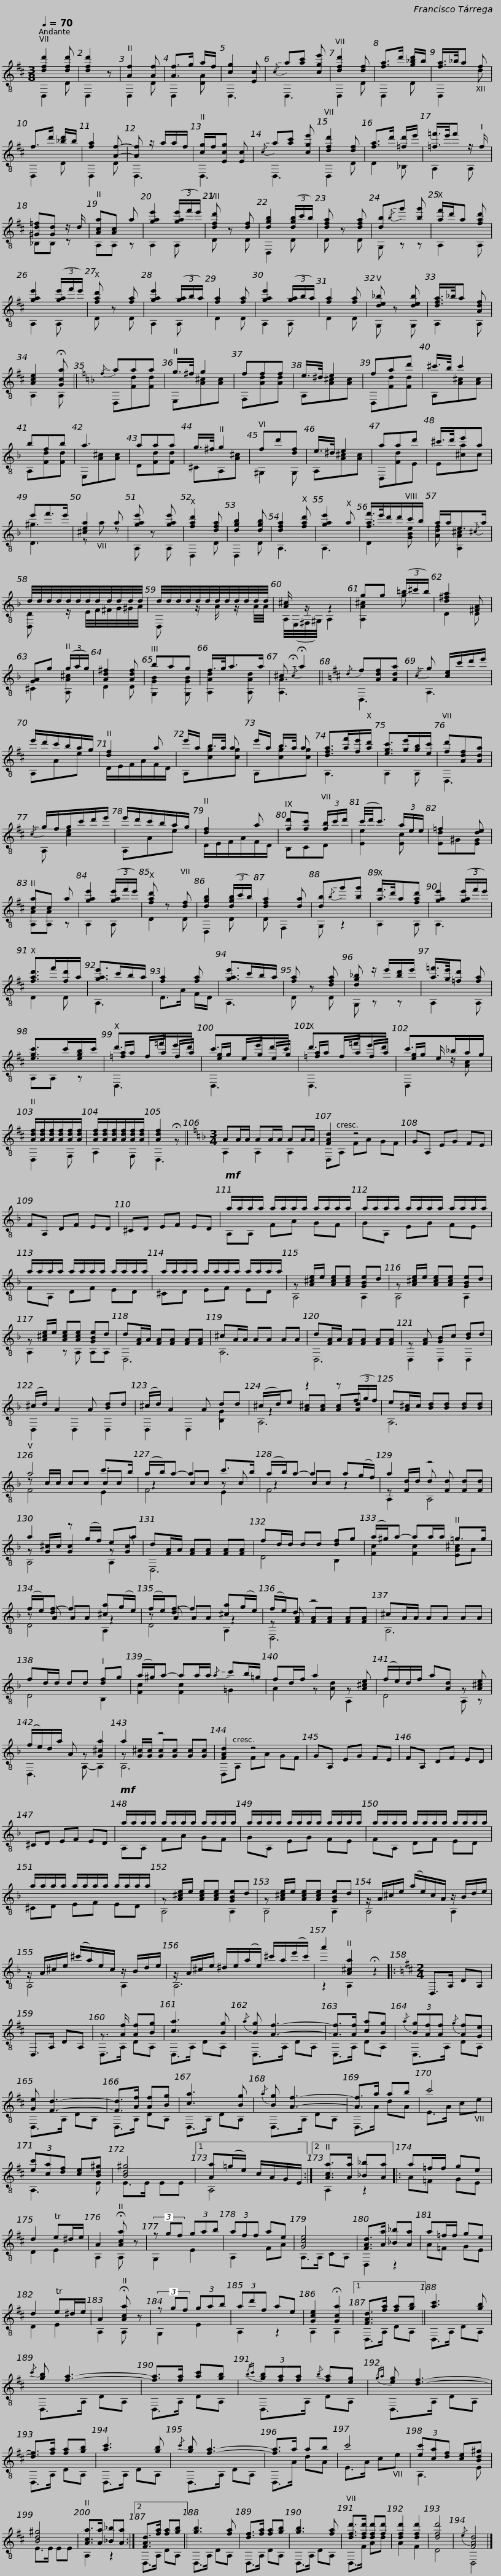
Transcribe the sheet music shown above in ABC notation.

X:1
%%score ( 1 2 3 )
L:1/8
Q:1/4=70
M:3/8
I:linebreak $
K:D
V:1 treble-8
V:2 treble-8
V:3 treble-8
V:1
 [dfd']2 [dfd'] | [dfd']2 z | [Af]2 [Af] | [Af]>g a/f/ | [cg]2 [Ec] | %5
!-(!{/c} !-)!a[ac'] [cge'] |$ [dfd']2 [df] | [fa]>d' [g_bd']/b/ | [fa]/>_b/a f | f>d' [_bd']/b/ | %10
 [fa]2 [Af]- | [Af] z/ a/a/f/ |$ [cg]/f/[Ecg] [Ec] |!-(!{/c} !-)!a[ac'] [cge'] | [dfd']2 [df] | %15
 [fa]>d' [=fd']/e'/ | [=f=f']/>e'/f' z/ f/ | [^Gd=f][Gd] z/ d/ |$ [Aca][Ac] a | [gae']2 (3([gae']/f'/e'/) | %20
 [dfd'] z [df] | [dgb]2 (3([dgb]/c'/b/) | [dfa] z [dfa] |$ [db]!-(!{/b}!-)!g' [bg'] | [af']/d'/a [fad'] | %25
 [gae']2 (3([gae']/f'/e'/) | [fad'] z [fa] | [gae']2 (3([ga]/b/a/) |$ [fa]2 [fa] | [gae']2 (3([ga]/b/a/) | %30
 [fa]2 [fa] | [de_b] z [deb] | [dfa]/>_b/a [Adf] | [Ace]2 !fermata![Gca] ||$[K:F]!-(!{/f} !-)!aaa | %35
 g/>^f/ g2 | fff | e/>^d/ e2 | fad' | ^c'/>b/ c'2 |$ %40
 bfb | a3 | aaa | g/>^f/ g2 | fd'[df] | %45
 e/>^d/ e2 |$ aad' | ^c'/>d'/e'a | e'f'>e' | [^cea]2 a | %50
 [gae'] z [gae'] | [fad']2 [dfa] | [dgb]2 [dgb] |$ [dfa]2 [fad'] | [gae']2 a | %55
 [faf']/>e'/d'/d'/c'/b/ | a/a<e!-(!{/^c}!-)!a/ | d/4d/4d/4d/4d/4d/4d/4d/4d/4d/4d/4d/4 |$ d/4d/4d/4d/4d/4d/4d/4d/4d/4d/4d/4d/4 | [A^c]/ z/ z2 | %60
 gg (3(=b/^c'/b/) | [d^fa]2 [^FA] |$ [GA]g (3(g/a/g/) | [Ad^f]2 [Adf] | bag | %65
 f/>g/a>a | ^c!-(!{/!fermata!c} !-)!!fermata!a2 ||$[K:D]!-(!{/d} !-)!f[Adf][Ada] |!-(!{/c} !-)!g [ce]/c'/d'/e'/ | e'/d'/c'/b/a/g/ | %70
 [df]2 a | e'/a/ b/>a/ a |$ e'/a/ b/>a/ a | [dfa]>[af'][fe']/[ad']/ | [egc']>[ge'][gb]/[ec']/ | %75
 [fd'][Adf][Ada] |!-(!{/c} !-)!g/f/g/c'/d'/e'/ |$ e'/d'/c'/b/a/g/ | [df]2 a | [fd'][fc'] (3[fb]/c'/d'/ | %80
 (c'/4d'/4c'3/2) (3a/e/e/ | =f2 [de] |$ [ca]c a | [gae']2 (3([gae']/f'/e'/) | [fad'] z [df] | %85
 [dgb]2 (3([dgb]/c'/b/) | [dfa]2 [da] | [db]!-(!{/b}!-)!g'[bg'] | [af']/>d'/a[fad'] |$ [gae']2 (3([gae']/f'/e'/) | %90
 [fad']>f'[fd']/a/ | [gae']>c'b/a/ | [fa]2 [fa] | [gae']>c'b/a/ | [fa] z [dfa] |$ %95
 [dg_b] z/ e'/[bd']/e'/ | [a=f']/>[ge']/[=fd'] [fa] | [egc']>c'[egb]/c'/ | d'>=f'e'/d'/ | c'>e'd'/c'/ |$ %100
 d'>=f'e'/d'/ | c'>_ba/g/ | [Adf]/[Adf]/[Adf]/[Adf]/[Adf]/[Adf]/ | [Adf]/[Adf]/[Adf]/[Adf]/[Adf]/[Adf]/ | [Adf]2 !fermata!z ||$ %105
[K:F][M:3/4] AA/A/ AA/A/ AA/A/ | [FAd]2 z4 | GA, EG FE | FA, DF ED | ^CD EF ED |$ %110
!mf! a/a/a/a/ a/a/a/a/ a/a/a/a/ | a/a/a/a/ a/a/a/a/ a/a/a/a/ | a/a/a/a/ a/a/a/a/ a/a/a/a/ |$ a/a/a/a/ a/a/a/a/ a/a/a/a/ | z [A^ce]/e/ [Ace][Ace] [GBe]d | %115
 z [A^ce]/e/ [Ace][Ace] [GBe]d | z [A^ce]/e/ [Ace][Ace] [GBe]d |$ d[FA]/A/ [FA][FA] [FA][FA] | ^cA/A/ AA AA | d[FA]/A/ [FA][FA] [FA][FA] | %120
 z [FA] [GB]c [Bd]d |$ (^c/d/) A2 A [Bd]d | (^c/d/) A2 A dd | (^c/d/)e z2 z (3(f/g/f/) | e[A^c]/c/ [Bd][Bd] [Bd][Bd] |$ %125
 a4 c'>b | (a/b/)a- a2 c'>b | (a/b/)a- a2 a(g/f/) | a2 z4 |$ a2 z (g/f/) ea | %130
 d[FA]/A/ [FA][FA] [FA][FA] | fd/d/ dd [df]g | (a/^g/)a- aa/a/ =g>g |$ (f/e/)[df-] f2 [^ca](g/e/) | (f/e/)[df-] f2 [^ca](g/e/) | %135
 (f/e/)d z4 | ^cA/A/ AA AA |$ fd/d/ dd [df]g | (a/^g/)a- aa/a/!-(!{/a} !-)!c'b/=g/ | fd/f/ a2 z [A^ce] | %140
 (f/e/)d/f/ a[Ad] z [A^ce] |$ (f/e/)d/a/ A z [G^ca]2 | a2 z4 | [FAd]2 z4 | GA, EG FE | %145
 FA, DF ED |$ ^CD EF ED |!mf! a/a/a/a/ a/a/a/a/ a/a/a/a/ | a/a/a/a/ a/a/a/a/ a/a/a/a/ |$ a/a/a/a/ a/a/a/a/ a/a/a/a/ | %150
 a/a/a/a/ a/a/a/a/ a/a/a/a/ | z [A^ce]/e/ [Ace][Ace] [GBe]d | z [A^ce]/e/ [Ace][Ace] [GBe]d |$ z/ A/^c/e/ (a/e/)c/A/ z/ B/d/e/ | z/ A/^c/e/ (^c'/a/)e/c/ z/ B/d/e/ | %155
 z/ A/^c/e/ ^d/e/(a/e/) ^c'/a/(e'/c'/) |$ a'2 [A^ca]2 !fermata!z2 |:[K:D][M:2/4] D,>A, DA, | D,>A, DA, | z3/2 [Af]/ [Af][Bg] | %160
 [ca]3 [Bg] |${/a} [Bg] [Af]3- | [Af]>[Af] [ca][Bg] |{/a} (3[Bg][Af][Af]{/g} [Af][Ge] | [Ge] [Fd]3- | %165
 [Fd]>[Af] [Af][Bg] | [ca]3 [Bg] |${/a} [Bg] [Af]3- | [Af]>a ab | c'4 | %170
 (3[ec'][ca][df] [ce][Bd^g] | [Bd^g]4 |1 [Aa](=g/e/) c/A/G/E/ :|2$ [Aca]>[Aa] [_B_b][Aa] |: a=f/f/ ge | %175
 d2 Te^d/e/ | A2 !fermata![Aca] z | (3z gf (3gab |$ (3aff ae | [Gce]4 | %180
 [FAd]>[Aa] [_B_b][Aa] | a=f/f/ ge | d2 Te^d/e/ | A2 !fermata![Aca] z |$ (3z gf (3gab | %185
 (3ad'f ae | [Gce]2 !fermata![Gca]2 |1 [FAd]>[fa] [fa][gb] || [ac']3 [gb] |{/c'} [gb] [fa]3- |$ %190
 [fa]>[fa] [ac'][gb] |{/bc'} (3[gb][fa][fa]{/b} [fa][eg] |{/ga} [eg] [df]3- | [df]>[fa] [fa][gb] | [ac']3 [gb] | %195
{/c'} [gb] [fa]3- |$ [fa]>a ab | c'4 | (3[ec'][ca][df] [ce][Bd^g] | [Bd^g]4 | %200
 [Aca]>[Aa] [_B_b][Aa] :|2 [FAd]>[fa] [fa][gb] ||$ [gb]3 [fa] | [df]>[fa] [fa][gb] | [gb]3 [fa] | %205
 [dfd']>[dfd'] [dfd'][fd'] | [dfd']2 [dfd']2 | [dfd']4 |{/e} [FAd]4 |] %209
V:2
 D,2 D | D,2 z | D,2 D | D,2 [DA] | D,3 | %5
 D,3 |$ D,2 D | D,2 D | D,2 d | D,2 D | %10
 D,2 D | D,3 |$ D,3 | D,3 | D,2 D | %15
 D2 _B, | A,2 A, | _B,B, z |$ A,A, z | A,2 A, | %20
 D z D | D,2 D | D z D |$ G, z z | A,2 A, | %25
 A,2 A, | D z D | A,2 A, |$ D2 D | A,2 A, | %30
 D2 D | G, z G, | A,2 A, | A,2 A, ||$[K:F] D,[Fd][Fd] | %35
 E,[A^c][Ac] | F,[Ad][Ad] | A,[A^c][Ac] | D,[Fd][Fd] | A,[A^c][Ac] |$ %40
 A,[Fd][Fd] | E,[A^c][Ac] | D[Fd][Fd] | ^CA,[A^c] | ^G,2 G, | %45
 A,[A^c][Ac] |$ D,[Fd]E | E[^ca]c | ^g3 | z a z | %50
 A, z A, | D,2 D | D,2 D |$ A,3 | A,3 | %55
 D2 [GBe] | [Adf] [A,A^c]2 | [D,D] z/ E/4F/4^F/4G/4^G/4A/4 |$ D, z/ A/ z/ A/4A/4 | A,/4(E,/4^F,/4^G,/4) A,2 | %60
 [A,A^c]2 g | D2 D |$ ^C2 [A,A^c] | D2 D | [G,GB]2 [G,GB] | %65
 [A,Ad]2 [A,Ad] | [A,A]3 ||$[K:D] D,3 | A,3 | A,Ae | %70
 D/E/F/A/F/D/ | A,[cg][cg] |$ A,[cg][cg] | A,3 | A,2 A, | %75
 D,3 | A, [ce]2 |$ A,Ae | D/E/F/A/F/D/ | B,CD | %80
 [Ee]2 [Ec] | [Ed]^G[EG] |$ [A,A][A,A] z | A,2 A, | D2 D | %85
 D,2 D | D F,2 | G, z2 | A,2 A, |$ A,3 | %90
 D2 D | A,3 | D>A F/D/ | A,3 | D z D |$ %95
 G, z z | A,2 A, | A,A, z | [=fa]/a/ f/a/ f/a/ | [eg]/g/ e/g/ e/g/ |$ %100
 [=fa]/a/ f/a/ f/a/ | [eg]/g/ e/ z/ x | D,2 F, | A,2 F, | D,3 ||$ %105
[K:F][M:3/4] A,2 A,2 A,2 | D,A, FA GF | x6 | x6 | x6 |$ %110
 A,A, FA GF | GA, EG FE | FA, DF ED |$ ^CD EF ED | A,4 A,2 | %115
 A,4 A,2 | A,2 z A, A,A, |$ D,6 | A,6 | D,6 | %120
 D,2 D,2 D,2 |$ D,2 D,2 D,2 | D,2 D,2 [B,G]2 | z2 [A^c][Ac] [Ac][Ad] | A,6 |$ %125
 z c/c/ cc cc | z2 cc z c | z2 cc z2 | z [Fd]/d/ d [Fd] [Fd][Fd] |$ z [G^c]/c/ [Gc]2 z [Gc] | %130
 D,6 | D4 B,2 | [Fc]2 [Fc]2 [EA^c]A |$ z A AA z2 | z A AA z2 | %135
 z [FA] [FA][FA] [FA][FA] | A,6 |$ D4 B,2 | [Fc]2 [Fc]2 =G2 | A2 z [Ad] A,2 | %140
 D4 A, z |$ D,3 A,- A,2 | z [G^c]/[Gc]/ [Gc][Gc] [Gc][Gc] | D,A, FA GF | x6 | %145
 x6 |$ x6 | A,A, FA GF | GA, EG FE |$ FA, DF ED | %150
 ^CD EF ED | A,4 A,2 | A,4 A,2 |$ A,4 A,2 | A,4 A,2 | %155
 A,6 |$ z2 A,2 z2 |:[K:D][M:2/4] x4 | x4 | D,>A, DA, | %160
 D,>A, DA, |$ D,>A, DA, | D,>A, DA, | D,>A, DA, | D,>A, DA, | %165
 D,>A, DA, | D,>A, DA, |$ D,>A, DA, | D,>A dA | E>A ce | %170
 A,3 E | E>E EE |1 A,4 :|2$ A,2 z2 |: A=F GE | %175
 D2 E2 | A,2 A, z | G,2 E2 |$ A,2 FA | A,>A, CA, | %180
 D,2 z2 | A=F GE | D2 E2 | A,2 A, z |$ G,2 E2 | %185
 A,2 z2 | A,2 A,2 |1 D,>A, DA, || D,>A, DA, | D,>A, DA, |$ %190
 D,>A, DA, | D,>A, DA, | D,>A, DA, | D,>A, DA, | D,>A, DA, | %195
 D,>A, DA, |$ D,>A dA | E>A ce | A,3 E | E>E EE | %200
 A,2 z2 :|2 D,>A, DA, ||$ D,>A, DA, | D,>A, DA, | D,>A, DA, | %205
 D,>F Ad | A2 F2 | D4 | D,4 |] %209
V:3
 x3 | x3 | x3 | x3 | x3 | %5
 x3 |$ x3 | x3 | x3 | x3 | %10
 x3 | x3 |$ x3 | x3 | x3 | %15
 x3 | x3 | x3 |$ x3 | x3 | %20
 x3 | x3 | x3 |$ x3 | x3 | %25
 x3 | x3 | x3 |$ x3 | x3 | %30
 x3 | x3 | x3 | x3 ||$[K:F] x3 | %35
 x3 | x3 | x3 | x3 | x3 |$ %40
 x3 | x3 | x3 | x3 | x3 | %45
 x3 |$ x3 | x3 | D3 | x3 | %50
 x3 | x3 | x3 |$ x3 | x3 | %55
 x3 | x3 | x3 |$ x3 | x3 | %60
 x3 | x3 |$ x3 | x3 | x3 | %65
 x3 | x3 ||$[K:D] x3 | x3 | x3 | %70
 x3 | x3 |$ x3 | x3 | x3 | %75
 x3 | x3 |$ x3 | x3 | x3 | %80
 x3 | x3 |$ x3 | x3 | x3 | %85
 x3 | x3 | x3 | x3 |$ x3 | %90
 x3 | x3 | x3 | x3 | x3 |$ %95
 x3 | x3 | x3 | D,3 | D,3 |$ %100
 D,3 | D,2 [Ac] | x3 | x3 | x3 ||$ %105
[K:F][M:3/4] x6 | x6 | x6 | x6 | x6 |$ %110
 x6 | x6 | x6 |$ x6 | x6 | %115
 x6 | x6 |$ x6 | x6 | x6 | %120
 x6 |$ x6 | x6 | A,6 | x6 |$ %125
 F4 E2 | F4 E2 | F4 z2 | A,2 A,4 |$ A,4 A,2 | %130
 x6 | x6 | x6 |$ D4 A,2 | D4 A,2 | %135
 D,6 | x6 |$ x6 | x6 | x6 | %140
 x6 |$ x6 | A,6 | x6 | x6 | %145
 x6 |$ x6 | x6 | x6 |$ x6 | %150
 x6 | x6 | x6 |$ x6 | x6 | %155
 x6 |$ x6 |:[K:D][M:2/4] x4 | x4 | x4 | %160
 x4 |$ x4 | x4 | x4 | x4 | %165
 x4 | x4 |$ x4 | x4 | x4 | %170
 x4 | x4 |1 x4 :|2$ x4 |: x4 | %175
 x4 | x4 | x4 |$ x4 | x4 | %180
 x4 | x4 | x4 | x4 |$ x4 | %185
 x4 | x4 |1 x4 || x4 | x4 |$ %190
 x4 | x4 | x4 | x4 | x4 | %195
 x4 |$ x4 | x4 | x4 | x4 | %200
 x4 :|2 x4 ||$ x4 | x4 | x4 | %205
 x4 | x4 | x4 | x4 |] %209
